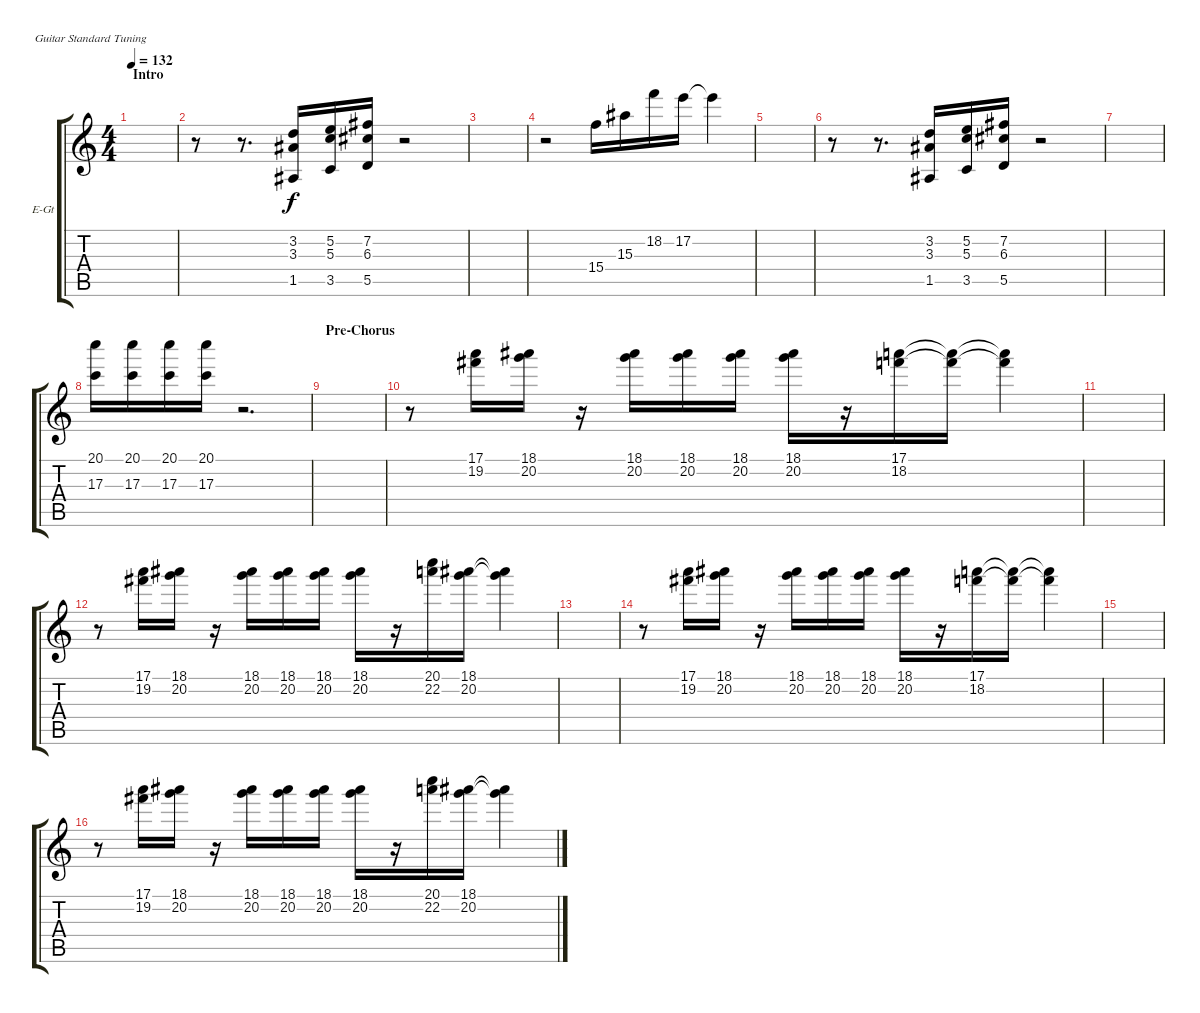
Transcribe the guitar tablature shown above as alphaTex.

\defaultSystemsLayout 4
\bracketExtendMode groupsimilarinstruments
\firstSystemTrackNameOrientation horizontal
\otherSystemsTrackNameOrientation horizontal
\track ("Clean Guitar 2" "E-Gt") {instrument electricguitarclean}
\staff {score tabs}
\tuning (E4 B3 G3 D3 A2 E2)
\ts (4 4)
\section ("" "Intro")
\tempo 132
\clef g2
\scale
0.485477
\ks c
|
\scale
0.257261 r.8 r.8{d} (1.5 3.3 3.2).16 (3.5 5.3 5.2).16 (5.5 6.3 7.2).16 r.2 |
\scale
0.257261 |
\scale
0.333333 r.2 15.4.16 15.3.16{beam merge} 18.2.16 17.2.16 17.2{t}.4 |
\scale
0.333333 |
\scale
0.333333 r.8 r.8{d} (1.5 3.3 3.2).16 (3.5 5.3 5.2).16 (5.5 6.3 7.2).16 r.2 |
\scale
0.333333 |
\scale
0.333333 (20.1 17.3).16 (17.3 20.1).16 (17.3 20.1).16 (17.3 20.1).16 r.2{d} |
\section ("" "Pre-Chorus")
\scale
0.333333 |
r.8 (19.2 17.1).16 (20.2 18.1).16 r.16 (20.2 18.1).16 (20.2 18.1).16 (20.2 18.1).16 (20.2 18.1).16 r.16 (18.2 17.1).16{beam merge} (18.2{t} 17.1{t}).16 (18.2{t} 17.1{t}).4 |
|
r.8 (19.2 17.1).16 (20.2 18.1).16 r.16 (20.2 18.1).16 (20.2 18.1).16 (20.2 18.1).16 (20.2 18.1).16 r.16 (22.2 20.1).16{beam merge} (20.2 18.1).16 (20.2{t} 18.1{t}).4 |
|
r.8 (19.2 17.1).16 (20.2 18.1).16 r.16 (20.2 18.1).16 (20.2 18.1).16 (20.2 18.1).16 (20.2 18.1).16 r.16 (18.2 17.1).16{beam merge} (18.2{t} 17.1{t}).16 (18.2{t} 17.1{t}).4 |
|
r.8 (19.2 17.1).16 (20.2 18.1).16 r.16 (20.2 18.1).16 (20.2 18.1).16 (20.2 18.1).16 (20.2 18.1).16 r.16 (22.2 20.1).16{beam merge} (20.2 18.1).16 (20.2{t} 18.1{t}).4
